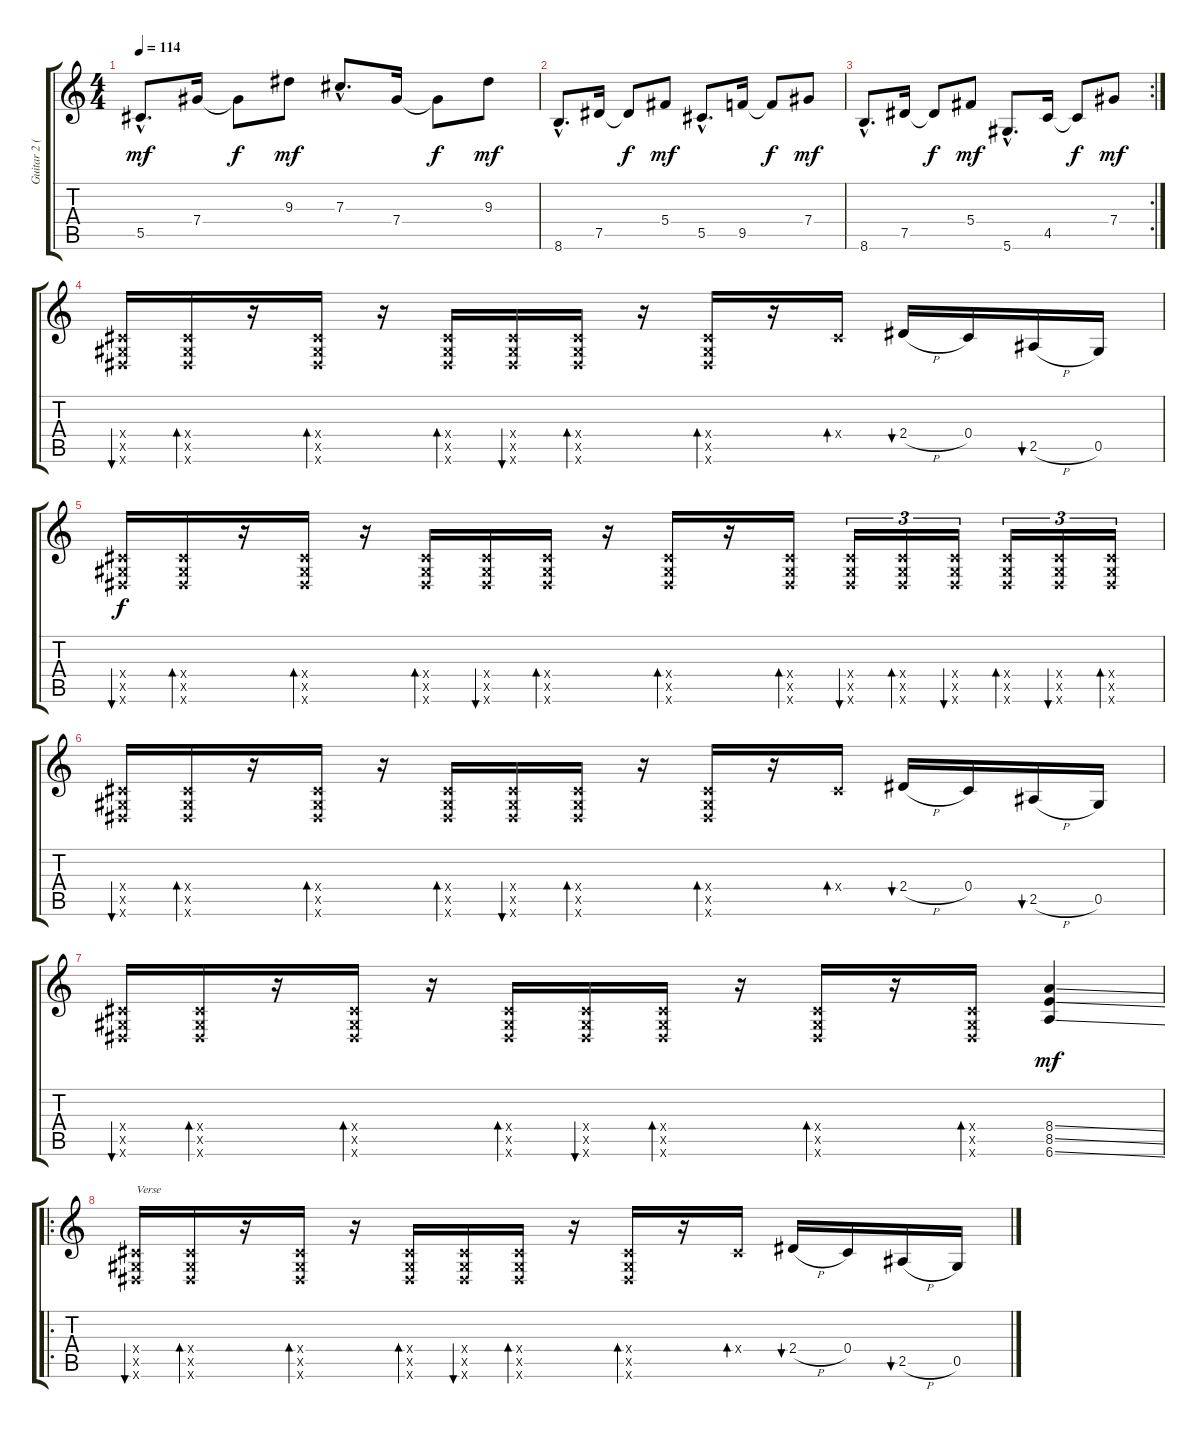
\track ("Guitar 2 (Marty Friedman)" "Guitar 2 (") {instrument distortionguitar}
\staff {score tabs}
\tuning (Eb4 Bb3 Gb3 Db3 Ab2 Eb2) {hide}
\ts (4 4)
\tempo 114
\clef g2
\ks c
5.5{hac}.8{d dy mf} 7.4.16 7.4{t}.8{dy f} 9.3.8{dy mf} 7.3{hac}.8{d} 7.4.16 7.4{t}.8{dy f} 9.3.8{dy mf} |
8.6{hac}.8{d} 7.5.16 7.5{t}.8{dy f} 5.4.8{dy mf} 5.5{hac}.8{d} 9.5.16 9.5{t}.8{dy f} 7.4.8{dy mf} |
\rc 2
8.6{hac}.8{d} 7.5.16 7.5{t}.8{dy f} 5.4.8{dy mf} 5.6{hac}.8{d} 4.5.16 4.5{t}.8{dy f} 7.4.8{dy mf} |
(0.4{x} 0.5{x} 0.6{x}).16{bu 30} (0.4{x} 0.5{x} 0.6{x}).16{bd 30} r.16 (0.4{x} 0.5{x} 0.6{x}).16{bd 30} r.16 (0.4{x} 0.5{x} 0.6{x}).16{bd 30} (0.4{x} 0.5{x} 0.6{x}).16{bu 30} (0.4{x} 0.5{x} 0.6{x}).16{bd 30} r.16 (0.4{x} 0.5{x} 0.6{x}).16{bd 30} r.16 0.4{x}.16{bd 30} 2.4{h}.16{bu 30} 0.4.16 2.5{h}.16{bu 30} 0.5.16 |
(0.4{x} 0.5{x} 0.6{x}).16{bu 30 dy f} (0.4{x} 0.5{x} 0.6{x}).16{bd 30} r.16 (0.4{x} 0.5{x} 0.6{x}).16{bd 30} r.16 (0.4{x} 0.5{x} 0.6{x}).16{bd 30} (0.4{x} 0.5{x} 0.6{x}).16{bu 30} (0.4{x} 0.5{x} 0.6{x}).16{bd 30} r.16 (0.4{x} 0.5{x} 0.6{x}).16{bd 30} r.16 (0.4{x} 0.5{x} 0.6{x}).16{bd 30} (0.4{x} 0.5{x} 0.6{x}).16{tu (3 2) bu 30} (0.4{x} 0.5{x} 0.6{x}).16{tu (3 2) bd 30} (0.4{x} 0.5{x} 0.6{x}).16{tu (3 2) bu 30} (0.4{x} 0.5{x} 0.6{x}).16{tu (3 2) bd 30} (0.4{x} 0.5{x} 0.6{x}).16{tu (3 2) bu 30} (0.4{x} 0.5{x} 0.6{x}).16{tu (3 2) bd 30} |
(0.4{x} 0.5{x} 0.6{x}).16{bu 30} (0.4{x} 0.5{x} 0.6{x}).16{bd 30} r.16 (0.4{x} 0.5{x} 0.6{x}).16{bd 30} r.16 (0.4{x} 0.5{x} 0.6{x}).16{bd 30} (0.4{x} 0.5{x} 0.6{x}).16{bu 30} (0.4{x} 0.5{x} 0.6{x}).16{bd 30} r.16 (0.4{x} 0.5{x} 0.6{x}).16{bd 30} r.16 0.4{x}.16{bd 30} 2.4{h}.16{bu 30} 0.4.16 2.5{h}.16{bu 30} 0.5.16 |
(0.4{x} 0.5{x} 0.6{x}).16{bu 30} (0.4{x} 0.5{x} 0.6{x}).16{bd 30} r.16 (0.4{x} 0.5{x} 0.6{x}).16{bd 30} r.16 (0.4{x} 0.5{x} 0.6{x}).16{bd 30} (0.4{x} 0.5{x} 0.6{x}).16{bu 30} (0.4{x} 0.5{x} 0.6{x}).16{bd 30} r.16 (0.4{x} 0.5{x} 0.6{x}).16{bd 30} r.16 (0.4{x} 0.5{x} 0.6{x}).16{bd 30} (8.4{ss} 8.5{ss} 6.6{ss}).4{dy mf} |
\ro
(0.4{x} 0.5{x} 0.6{x}).16{bu 30 txt "Verse"} (0.4{x} 0.5{x} 0.6{x}).16{bd 30} r.16 (0.4{x} 0.5{x} 0.6{x}).16{bd 30} r.16 (0.4{x} 0.5{x} 0.6{x}).16{bd 30} (0.4{x} 0.5{x} 0.6{x}).16{bu 30} (0.4{x} 0.5{x} 0.6{x}).16{bd 30} r.16 (0.4{x} 0.5{x} 0.6{x}).16{bd 30} r.16 0.4{x}.16{bd 30} 2.4{h}.16{bu 30} 0.4.16 2.5{h}.16{bu 30} 0.5.16
